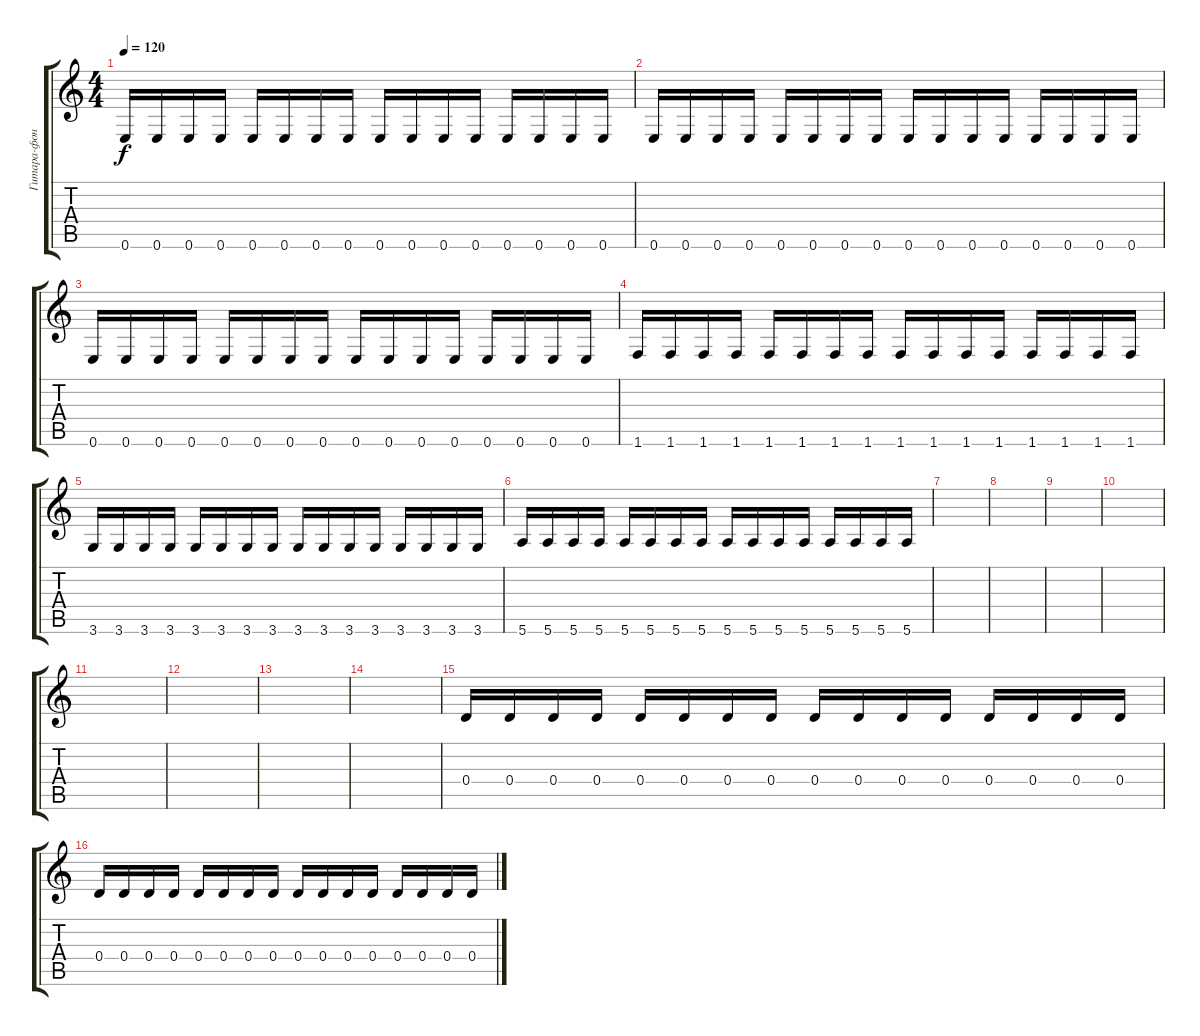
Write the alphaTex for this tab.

\track ("Гитара-фон" "Гитара-фон") {instrument overdrivenguitar}
\staff {score tabs}
\tuning (E4 B3 G3 D3 A2 E2) {hide}
\ts (4 4)
\tempo 120
\clef g2
\ks c
0.6.16{dy f} 0.6.16 0.6.16 0.6.16 0.6.16 0.6.16 0.6.16 0.6.16 0.6.16 0.6.16 0.6.16 0.6.16 0.6.16 0.6.16 0.6.16 0.6.16 |
0.6.16 0.6.16 0.6.16 0.6.16 0.6.16 0.6.16 0.6.16 0.6.16 0.6.16 0.6.16 0.6.16 0.6.16 0.6.16 0.6.16 0.6.16 0.6.16 |
0.6.16 0.6.16 0.6.16 0.6.16 0.6.16 0.6.16 0.6.16 0.6.16 0.6.16 0.6.16 0.6.16 0.6.16 0.6.16 0.6.16 0.6.16 0.6.16 |
1.6.16 1.6.16 1.6.16 1.6.16 1.6.16 1.6.16 1.6.16 1.6.16 1.6.16 1.6.16 1.6.16 1.6.16 1.6.16 1.6.16 1.6.16 1.6.16 |
3.6.16 3.6.16 3.6.16 3.6.16 3.6.16 3.6.16 3.6.16 3.6.16 3.6.16 3.6.16 3.6.16 3.6.16 3.6.16 3.6.16 3.6.16 3.6.16 |
5.6.16 5.6.16 5.6.16 5.6.16 5.6.16 5.6.16 5.6.16 5.6.16 5.6.16 5.6.16 5.6.16 5.6.16 5.6.16 5.6.16 5.6.16 5.6.16 |
|
|
|
|
|
|
|
|
0.4.16 0.4.16 0.4.16 0.4.16 0.4.16 0.4.16 0.4.16 0.4.16 0.4.16 0.4.16 0.4.16 0.4.16 0.4.16 0.4.16 0.4.16 0.4.16 |
0.4.16 0.4.16 0.4.16 0.4.16 0.4.16 0.4.16 0.4.16 0.4.16 0.4.16 0.4.16 0.4.16 0.4.16 0.4.16 0.4.16 0.4.16 0.4.16
